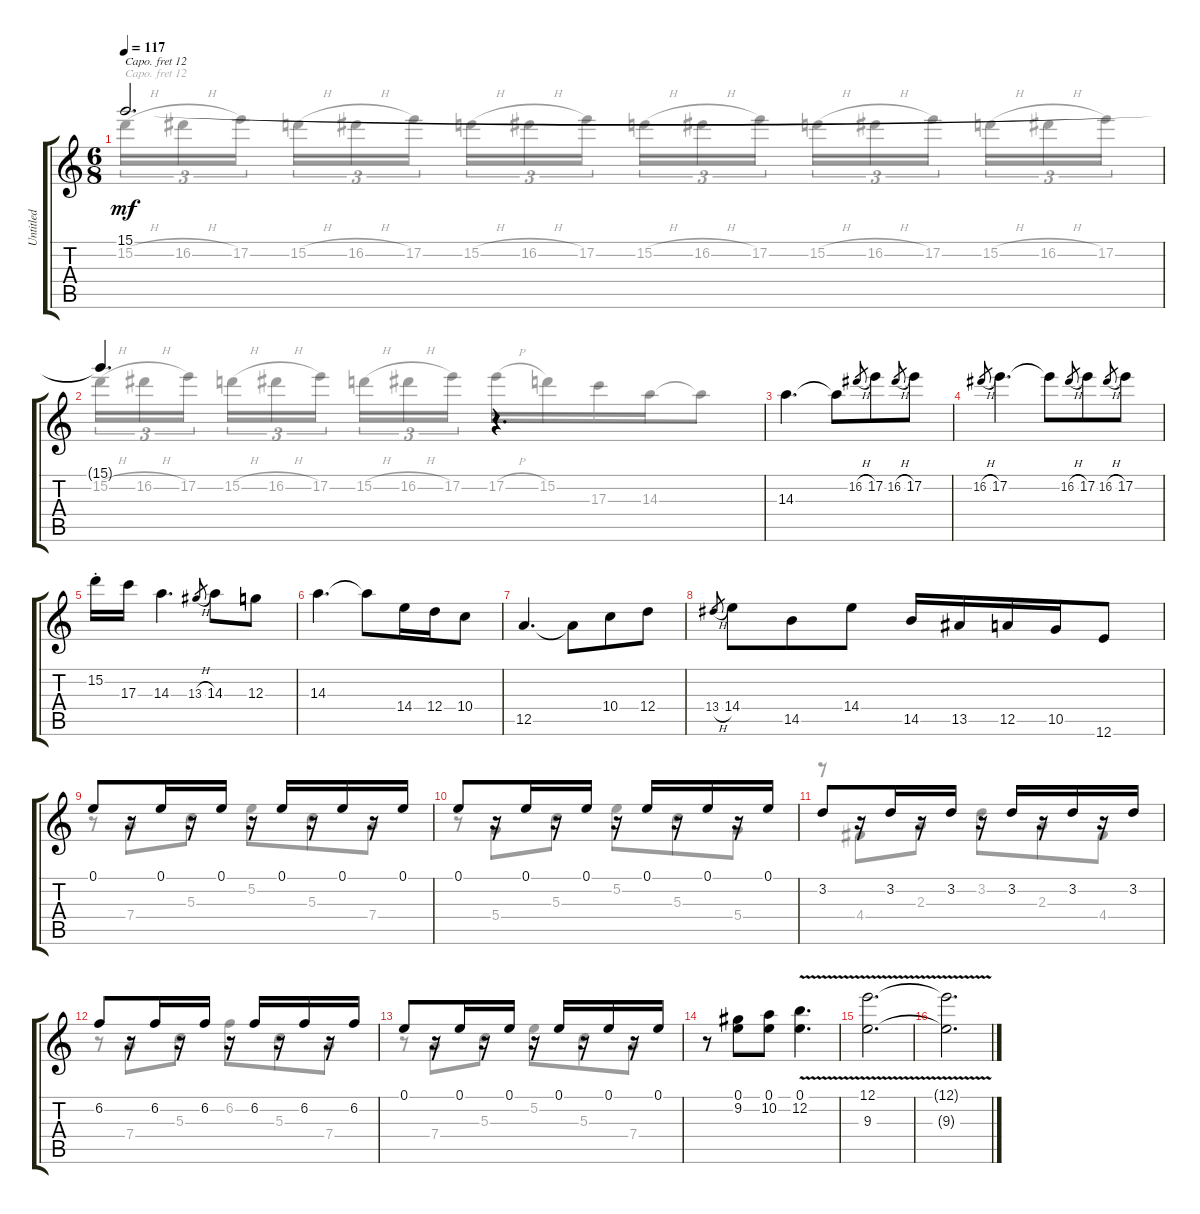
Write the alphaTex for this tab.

\track ("Untitled" "Untitled") {instrument rockorgan}
\staff {score tabs}
\capo 12
\tuning (E4 B3 G3 D3 A2 E2) {hide}
\voice
\ts (6 8)
\tempo 117
\clef g2
\ks c
15.1{t}.2{d dy mf} |
15.1{t}.4{d} r.4{d} |
14.3.4{d} 14.3{t}.8 16.2{h}.8{gr} 17.2.8 16.2{h}.8{gr} 17.2.8 |
16.2{h}.8{gr} 17.2.4{d} 17.2{t}.8 16.2{h}.8{gr} 17.2.8 16.2{h}.8{gr} 17.2.8 |
15.2{st}.16 17.3.16 14.3.4{d} 13.3{h}.8{gr} 14.3.8 12.3.8 |
14.3.4{d} 14.3{t}.8 14.4.16 12.4.16 10.4.8 |
12.5.4{d} 12.5{t}.8 10.4.8 12.4.8 |
13.4{h}.8{gr} 14.4.8 14.5.8 14.4.8 14.5.16 13.5.16 12.5.16 10.5.16 12.6.8 |
0.1.8 r.16 0.1.16 r.16 0.1.16 r.16 0.1.16 r.16 0.1.16 r.16 0.1.16 |
0.1.8 r.16 0.1.16 r.16 0.1.16 r.16 0.1.16 r.16 0.1.16 r.16 0.1.16 |
3.2.8 r.16 3.2.16 r.16 3.2.16 r.16 3.2.16 r.16 3.2.16 r.16 3.2.16 |
6.2.8 r.16 6.2.16 r.16 6.2.16 r.16 6.2.16 r.16 6.2.16 r.16 6.2.16 |
0.1.8 r.16 0.1.16 r.16 0.1.16 r.16 0.1.16 r.16 0.1.16 r.16 0.1.16 |
r.8 (0.1 9.2).8 (0.1 10.2).8 (0.1{v} 12.2{v}).4{d} |
(12.1{v} 9.3{v}).2{d} |
(12.1{v t} 9.3{v t}).2{d}
\voice
\clef g2
\ottava regular
\simile none
\ks c
15.2{h}.16{tu (3 2) dy mf} 16.2{h}.16{tu (3 2)} 17.2.16{tu (3 2) beam splitsecondary} 15.2{h}.16{tu (3 2)} 16.2{h}.16{tu (3 2)} 17.2.16{tu (3 2) beam splitsecondary} 15.2{h}.16{tu (3 2)} 16.2{h}.16{tu (3 2)} 17.2.16{tu (3 2)} 15.2{h}.16{tu (3 2)} 16.2{h}.16{tu (3 2)} 17.2.16{tu (3 2) beam splitsecondary} 15.2{h}.16{tu (3 2)} 16.2{h}.16{tu (3 2)} 17.2.16{tu (3 2) beam splitsecondary} 15.2{h}.16{tu (3 2)} 16.2{h}.16{tu (3 2)} 17.2.16{tu (3 2)} |
15.2{h}.16{tu (3 2)} 16.2{h}.16{tu (3 2)} 17.2.16{tu (3 2) beam splitsecondary} 15.2{h}.16{tu (3 2)} 16.2{h}.16{tu (3 2)} 17.2.16{tu (3 2) beam splitsecondary} 15.2{h}.16{tu (3 2)} 16.2{h}.16{tu (3 2)} 17.2.16{tu (3 2)} 17.2{h}.16 15.2.16 17.3.16 14.3.16 14.3{t}.8 |
|
|
|
|
|
|
r.8 7.4.8 5.3.8 5.2.8 5.3.8 7.4.8 |
r.8 5.4.8 5.3.8 5.2.8 5.3.8 5.4.8 |
r.8 4.4.8 2.3.8 3.2.8 2.3.8 4.4.8 |
r.8 7.4.8 5.3.8 6.2.8 5.3.8 7.4.8 |
r.8 7.4.8 5.3.8 5.2.8 5.3.8 7.4.8 |
|
|
